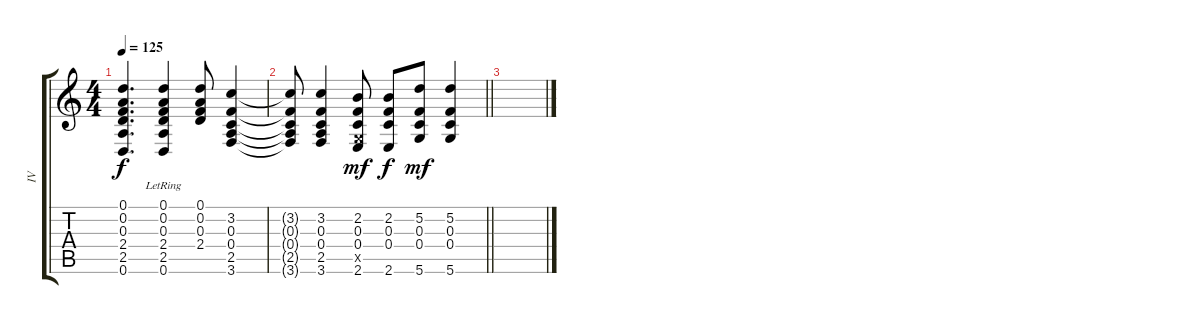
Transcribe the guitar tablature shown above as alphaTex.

\track ("IV" "IV") {instrument acousticguitarsteel}
\staff {score tabs}
\tuning (D4 A3 F3 C3 G2 D2) {hide}
\ts (4 4)
\tempo 125
\clef g2
\ks c
(0.1 0.2 0.3 2.4 2.5 0.6).4{d dy f} (0.1 0.2 0.3 2.4 2.5{lr} 0.6{lr}).4 (0.1 0.2 0.3 2.4).8 (3.2 0.3 0.4 2.5 3.6).4 |
\barLineRight lightlight
(3.2{t} 0.3{t} 0.4{t} 2.5{t} 3.6{t}).8 (3.2 0.3 0.4 2.5 3.6).4 (2.2 0.3 0.4 0.5{x} 2.6).8{dy mf} (2.2 0.3 0.4 2.6).8{dy f} (5.2 0.3 0.4 5.6).8{dy mf} (5.2 0.3 0.4 5.6).4 |
\section ("" "")
